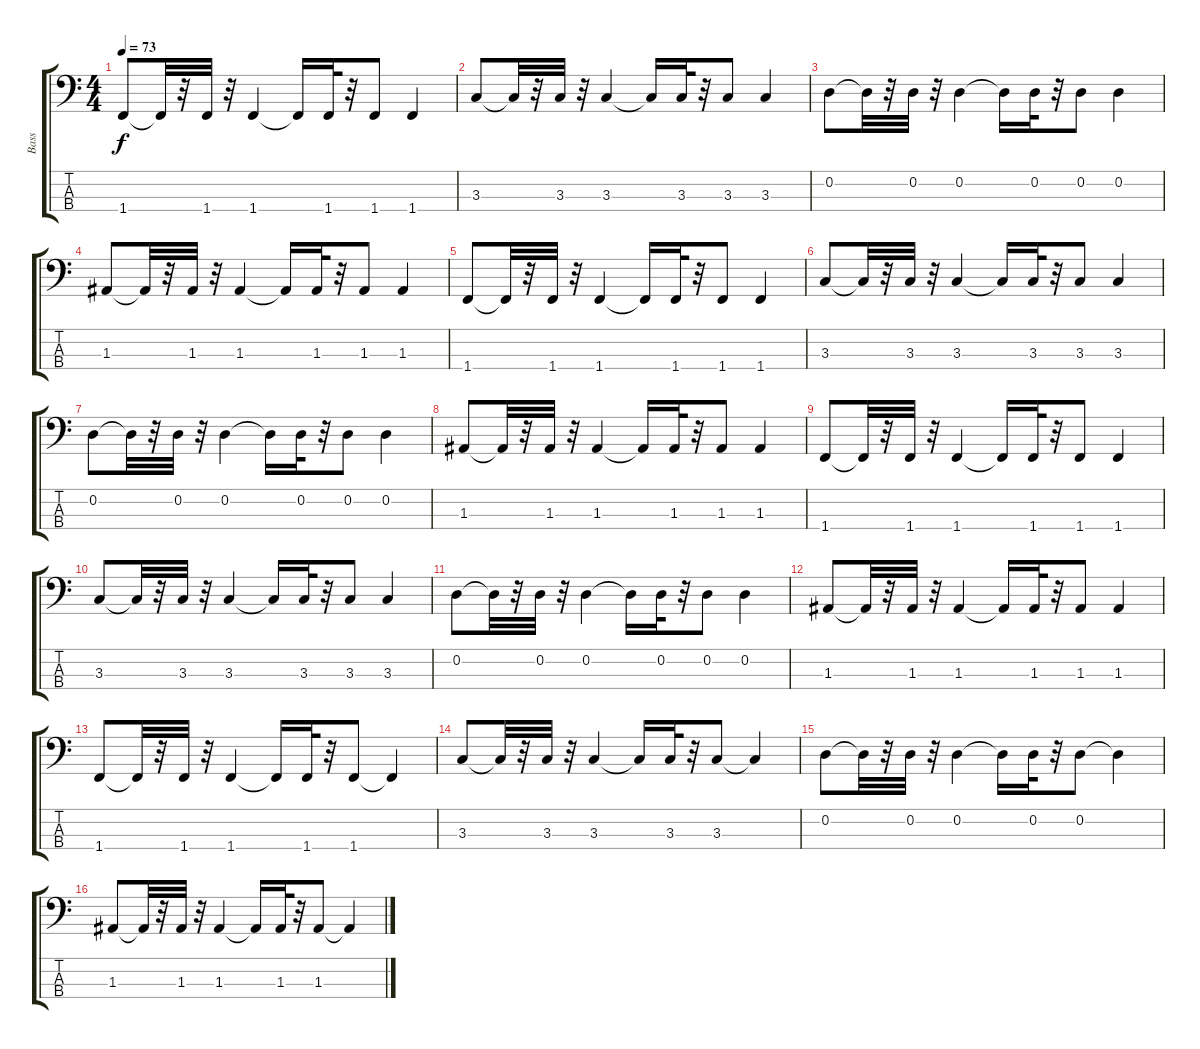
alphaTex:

\track ("Bass" "Bass") {instrument electricbassfinger}
\staff {score tabs}
\tuning (G2 D2 A1 E1) {hide}
\ts (4 4)
\tempo 73
\clef f4
\ks c
1.4.8{dy f} 1.4{t}.32 r.32 1.4.32 r.32 1.4.4 1.4{t}.16 1.4.32 r.32 1.4.8 1.4.4 |
3.3.8 3.3{t}.32 r.32 3.3.32 r.32 3.3.4 3.3{t}.16 3.3.32 r.32 3.3.8 3.3.4 |
0.2.8 0.2{t}.32 r.32 0.2.32 r.32 0.2.4 0.2{t}.16 0.2.32 r.32 0.2.8 0.2.4 |
1.3.8 1.3{t}.32 r.32 1.3.32 r.32 1.3.4 1.3{t}.16 1.3.32 r.32 1.3.8 1.3.4 |
1.4.8 1.4{t}.32 r.32 1.4.32 r.32 1.4.4 1.4{t}.16 1.4.32 r.32 1.4.8 1.4.4 |
3.3.8 3.3{t}.32 r.32 3.3.32 r.32 3.3.4 3.3{t}.16 3.3.32 r.32 3.3.8 3.3.4 |
0.2.8 0.2{t}.32 r.32 0.2.32 r.32 0.2.4 0.2{t}.16 0.2.32 r.32 0.2.8 0.2.4 |
1.3.8 1.3{t}.32 r.32 1.3.32 r.32 1.3.4 1.3{t}.16 1.3.32 r.32 1.3.8 1.3.4 |
1.4.8 1.4{t}.32 r.32 1.4.32 r.32 1.4.4 1.4{t}.16 1.4.32 r.32 1.4.8 1.4.4 |
3.3.8 3.3{t}.32 r.32 3.3.32 r.32 3.3.4 3.3{t}.16 3.3.32 r.32 3.3.8 3.3.4 |
0.2.8 0.2{t}.32 r.32 0.2.32 r.32 0.2.4 0.2{t}.16 0.2.32 r.32 0.2.8 0.2.4 |
1.3.8 1.3{t}.32 r.32 1.3.32 r.32 1.3.4 1.3{t}.16 1.3.32 r.32 1.3.8 1.3.4 |
1.4.8 1.4{t}.32 r.32 1.4.32 r.32 1.4.4 1.4{t}.16 1.4.32 r.32 1.4.8 1.4{t}.4 |
3.3.8 3.3{t}.32 r.32 3.3.32 r.32 3.3.4 3.3{t}.16 3.3.32 r.32 3.3.8 3.3{t}.4 |
0.2.8 0.2{t}.32 r.32 0.2.32 r.32 0.2.4 0.2{t}.16 0.2.32 r.32 0.2.8 0.2{t}.4 |
1.3.8 1.3{t}.32 r.32 1.3.32 r.32 1.3.4 1.3{t}.16 1.3.32 r.32 1.3.8 1.3{t}.4
